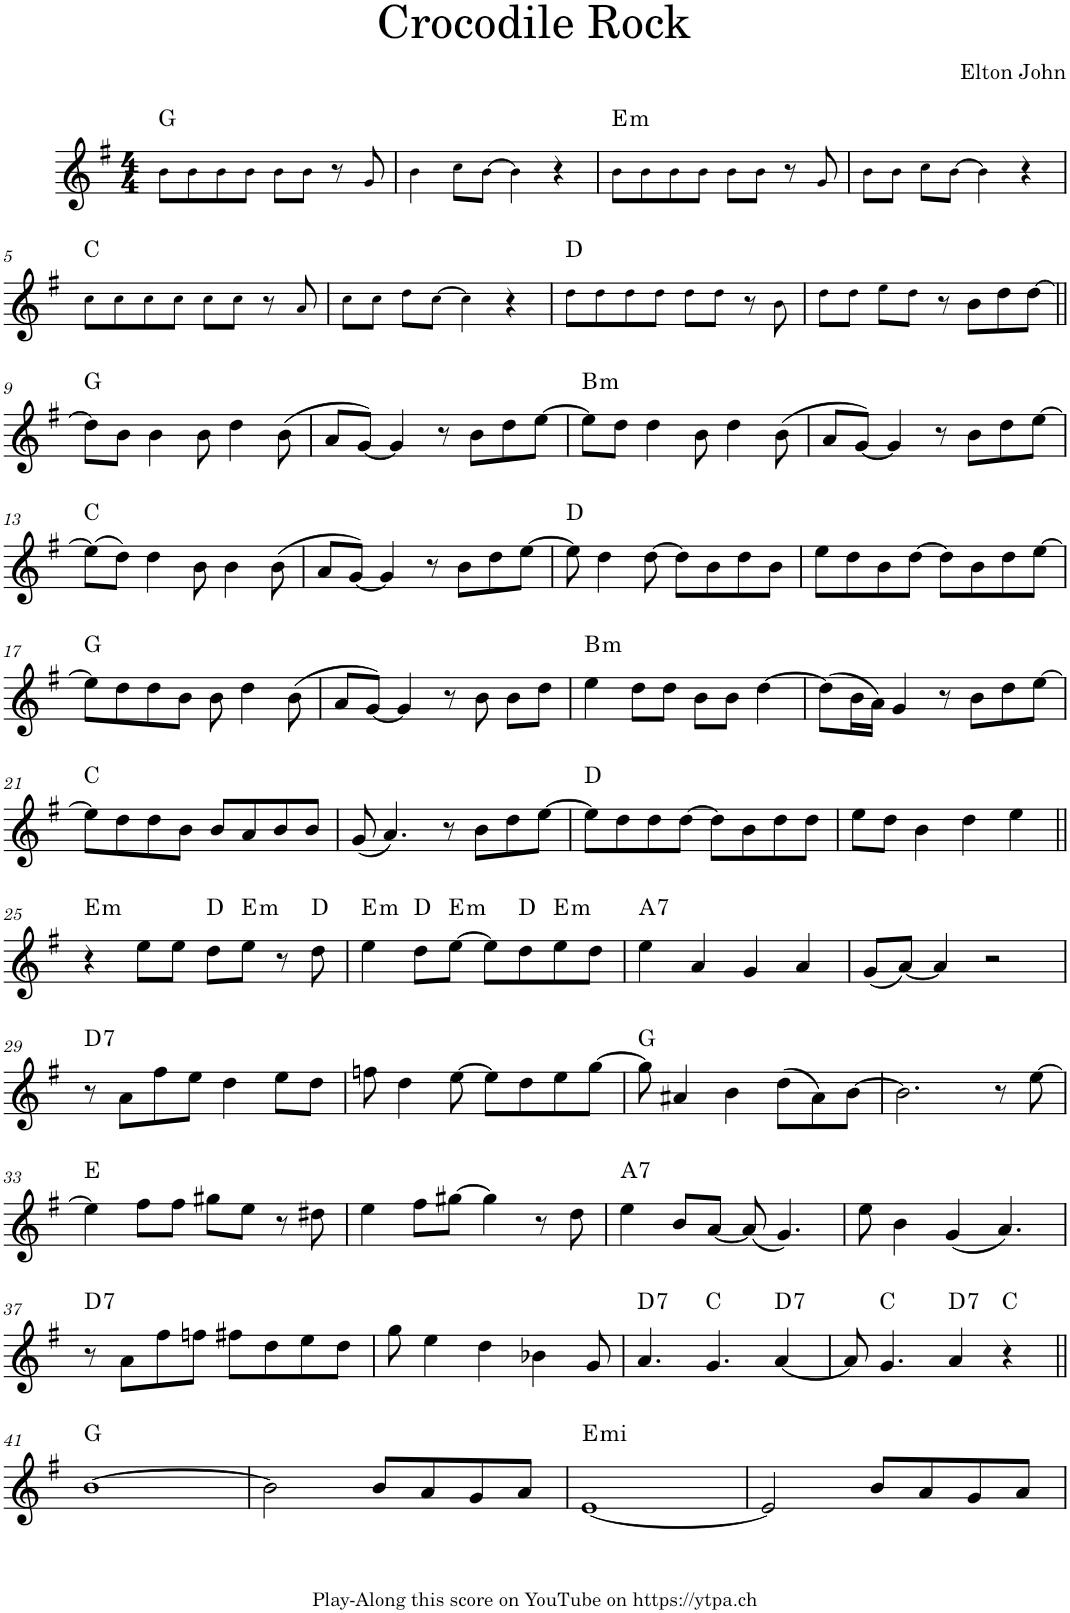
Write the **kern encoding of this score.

**kern	**harte
*part1	*part1
*staff1	*
*I"Piano	*
*I'Pno.	*
*clefG2	*
*k[f#]	*
*M4/4	*
=1	=1
8b!\L	G:maj
8b!\	.
8b!\	.
8b!\J	.
8b!\L	.
8b!\J	.
8r	.
8g!/	.
=2	=2
4b!\	.
8cc!\L	.
[8b!\J	.
4b!\]	.
4r	.
=3	=3
!	!LO:H:kt=m
8b!\L	E:min
8b!\	.
8b!\	.
8b!\J	.
8b!\L	.
8b!\J	.
8r	.
8g!/	.
=4	=4
8b!\L	.
8b!\J	.
8cc!\L	.
[8b!\J	.
4b!\]	.
4r	.
!!LO:LB:g=z
=5	=5
8cc!\L	C:maj
8cc!\	.
8cc!\	.
8cc!\J	.
8cc!\L	.
8cc!\J	.
8r	.
8a!/	.
=6	=6
8cc!\L	.
8cc!\J	.
8dd!\L	.
[8cc!\J	.
4cc!\]	.
4r	.
=7	=7
8dd!\L	D:maj
8dd!\	.
8dd!\	.
8dd!\J	.
8dd!\L	.
8dd!\J	.
8r	.
8b!\	.
=8	=8
8dd!\L	.
8dd!\J	.
8ee!\L	.
8dd!\J	.
8r	.
8b\L	.
8dd\	.
[8dd\J	.
!!LO:LB:g=z
=9||	=9||
8dd\L]	G:maj
8b\J	.
4b\	.
8b\	.
4dd\	.
(8b\	.
=10	=10
8a/L	.
[8g/J)	.
4g/]	.
8r	.
8b\L	.
8dd\	.
[8ee\J	.
=11	=11
!	!LO:H:kt=m
8ee\L]	B:min
8dd\J	.
4dd\	.
8b\	.
4dd\	.
(8b\	.
=12	=12
8a/L	.
[8g/J)	.
4g/]	.
8r	.
8b\L	.
8dd\	.
[8ee\J	.
!!LO:LB:g=z
=13	=13
(8ee\L]	C:maj
8dd\J)	.
4dd\	.
8b\	.
4b\	.
(8b\	.
=14	=14
8a/L	.
[8g/J)	.
4g/]	.
8r	.
8b\L	.
8dd\	.
[8ee\J	.
=15	=15
8ee\]	D:maj
4dd\	.
[8dd\	.
8dd\L]	.
8b\	.
8dd\	.
8b\J	.
=16	=16
8ee\L	.
8dd\	.
8b\	.
[8dd\J	.
8dd\L]	.
8b\	.
8dd\	.
[8ee\J	.
!!LO:LB:g=z
=17	=17
8ee\L]	G:maj
8dd\	.
8dd\	.
8b\J	.
8b\	.
4dd\	.
(8b\	.
=18	=18
8a/L	.
[8g/J)	.
4g/]	.
8r	.
8b\	.
8b\L	.
8dd\J	.
=19	=19
!	!LO:H:kt=m
4ee\	B:min
8dd\L	.
8dd\J	.
8b\L	.
8b\J	.
[4dd\	.
=20	=20
(8dd\L]	.
16b\L	.
16a\JJ)	.
4g/	.
8r	.
8b\L	.
8dd\	.
[8ee\J	.
!!LO:LB:g=z
=21	=21
8ee\L]	C:maj
8dd\	.
8dd\	.
8b\J	.
8b/L	.
8a/	.
8b/	.
8b/J	.
=22	=22
(8g/	.
4.a/)	.
8r	.
8b\L	.
8dd\	.
[8ee\J	.
=23	=23
8ee\L]	D:maj
8dd\	.
8dd\	.
[8dd\J	.
8dd\L]	.
8b\	.
8dd\	.
8dd\J	.
=24	=24
8ee\L	.
8dd\J	.
4b\	.
4dd\	.
4ee\	.
!!LO:LB:g=z
=25||	=25||
!	!LO:H:kt=m
4r	E:min
8ee\L	.
8ee\J	.
8dd\L	D:maj
!	!LO:H:kt=m
8ee\J	E:min
8r	.
8dd\	D:maj
=26	=26
!	!LO:H:kt=m
4ee\	E:min
8dd\L	D:maj
!	!LO:H:kt=m
[8ee\J	E:min
8ee\L]	.
8dd\	D:maj
!	!LO:H:kt=m
8ee\	E:min
8dd\J	.
=27	=27
!	!LO:H:kt=7
4ee\	A:7
4a/	.
4g/	.
4a/	.
=28	=28
(8g/L	.
[8a/J)	.
4a/]	.
2r	.
!!LO:LB:g=z
=29	=29
!	!LO:H:kt=7
8r	D:7
8a\L	.
8ff#\	.
8ee\J	.
4dd\	.
8ee\L	.
8dd\J	.
=30	=30
8ffn\	.
4dd\	.
[8ee\	.
8ee\L]	.
8dd\	.
8ee\	.
[8gg\J	.
=31	=31
8gg\]	G:maj
4a#X/	.
4b\	.
(8dd\L	.
8a#\)	.
[8b\J	.
=32	=32
2.b\]	.
8r	.
[8ee\	.
!!LO:LB:g=z
=33	=33
4ee\]	E:maj
8ff#\L	.
8ff#\J	.
8gg#X\L	.
8ee\J	.
8r	.
8dd#X\	.
=34	=34
4ee\	.
8ff#\L	.
[8gg#X\J	.
4gg#\]	.
8r	.
8dd\	.
=35	=35
!	!LO:H:kt=7
4ee\	A:7
8b/L	.
[8a/J	.
(8a/]	.
4.g/)	.
=36	=36
8ee\	.
4b\	.
(4g/	.
4.a/)	.
!!LO:LB:g=z
=37	=37
!	!LO:H:kt=7
8r	D:7
8a\L	.
8ff#\	.
8ffn\J	.
8ff#X\L	.
8dd\	.
8ee\	.
8dd\J	.
=38	=38
8gg\	.
4ee\	.
4dd\	.
4b-X\	.
8g/	.
=39	=39
!	!LO:H:kt=7
4.a/	D:7
4.g/	C:maj
!	!LO:H:kt=7
[4a/	D:7
=40	=40
8a/]	.
4.g/	C:maj
!	!LO:H:kt=7
4a/	D:7
4r	C:maj
!!LO:LB:g=z
=41||	=41||
[1b	G:maj
=42	=42
2b\]	.
8b/L	.
8a/	.
8g/	.
8a/J	.
=43	=43
!	!LO:H:kt=mi
[1e	E:min
=44	=44
2e/]	.
8b/L	.
8a/	.
8g/	.
8a/J	.
=	=
*-	*-
